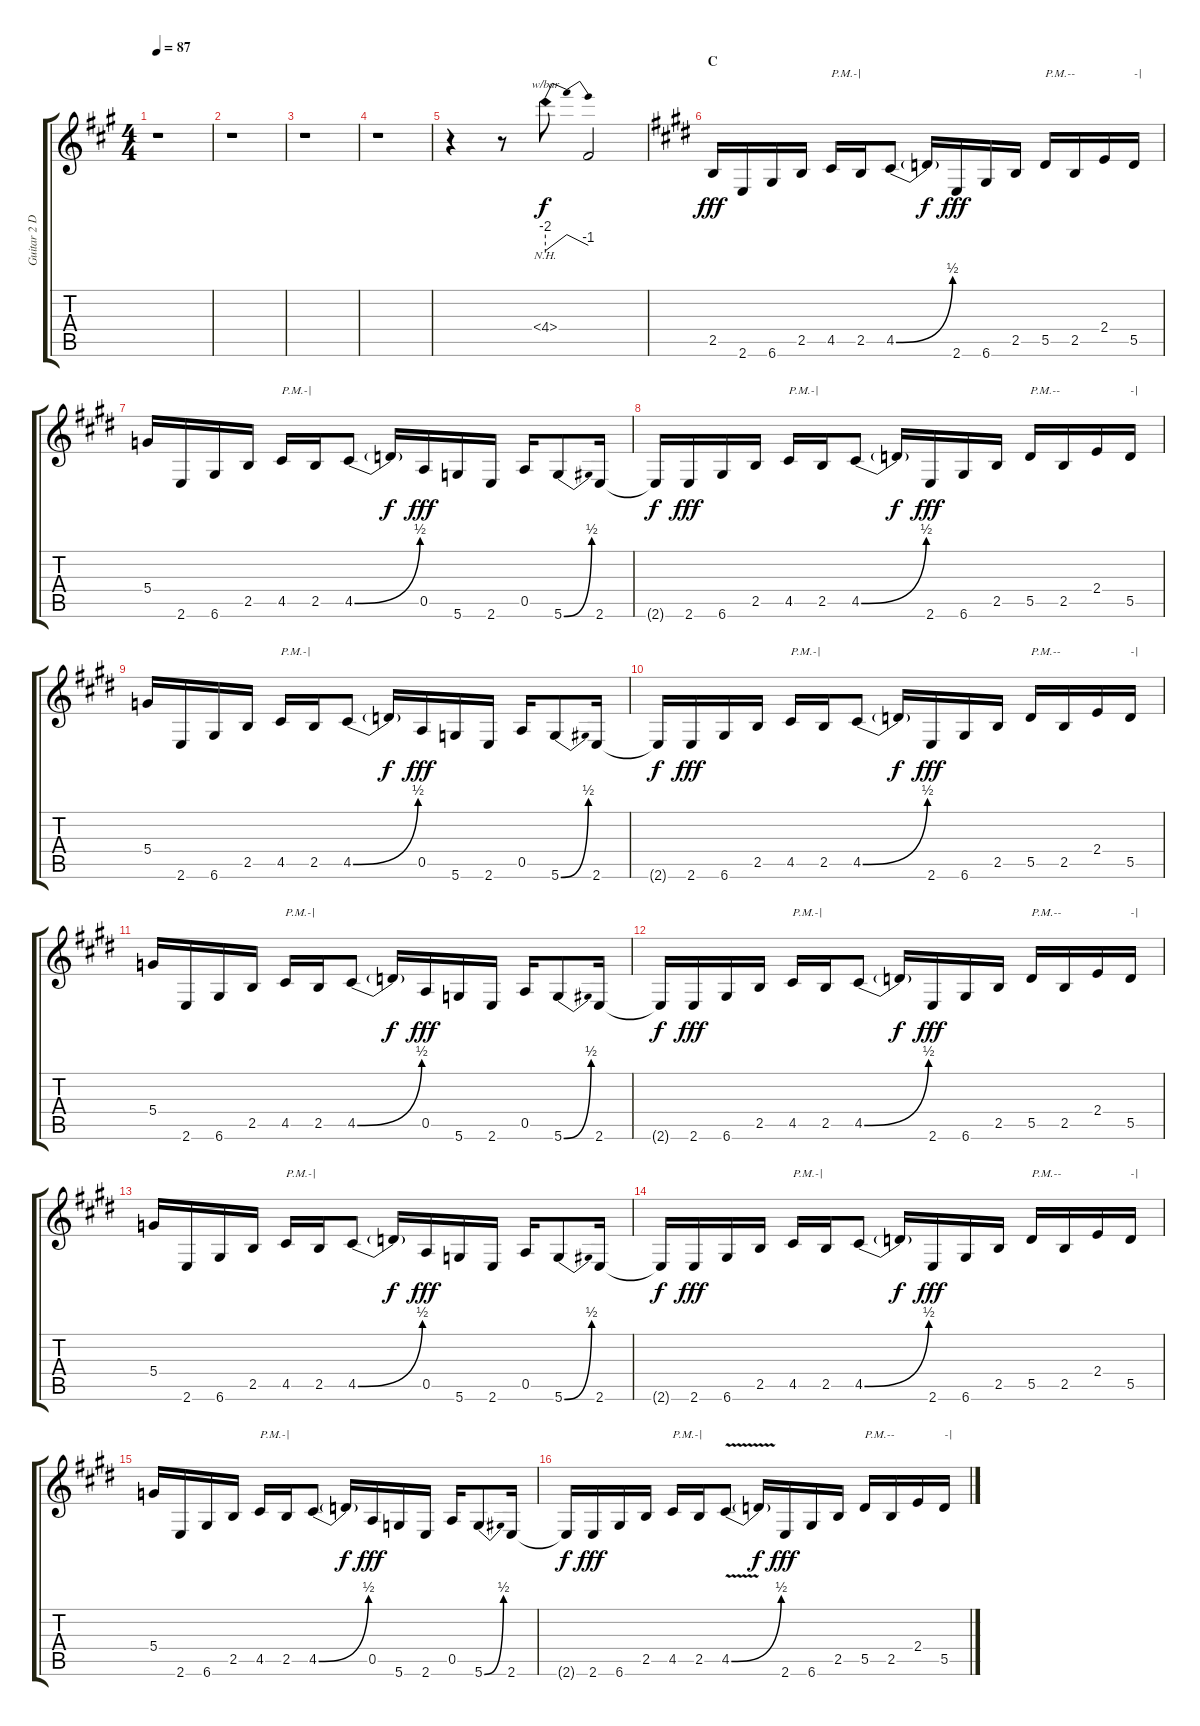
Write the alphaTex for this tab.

\track ("Guitar 2 Doubletrack" "Guitar 2 D") {instrument distortionguitar}
\staff {score tabs}
\tuning (E4 B3 G3 D3 A2 D2) {hide}
\ts (4 4)
\tempo 87
\clef g2
\ks a
r.1{dy f} |
r.1 |
r.1 |
r.1 |
r.4 r.8 4.4{nh}.8{tbe (dip default 0 -8 8 0 44 0 60 -4)} 4.4{t}.2 |
\section ("" "C")
\ks e
2.5.16{dy fff} 2.6.16 6.6.16 2.5.16 4.5.16{txt "P.M.-|" instrument electricguitarmuted} 2.5.16 4.5{be (bend 0 0 60 2)}.8{instrument distortionguitar} 4.5{t}.16{dy f} 2.6.16{dy fff} 6.6.16 2.5.16 5.5.16{txt "P.M.--" instrument electricguitarmuted} 2.5.16 2.4.16 5.5.16{txt "-|"} |
5.4.16{instrument distortionguitar} 2.6.16 6.6.16 2.5.16 4.5.16{txt "P.M.-|" instrument electricguitarmuted} 2.5.16 4.5{be (bend 0 0 60 2)}.8{instrument distortionguitar} 4.5{t}.16{dy f} 0.5.16{dy fff} 5.6.16 2.6.16 0.5.16 5.6{be (bend 0 0 60 2)}.8 2.6.16 |
2.6{t}.16{dy f} 2.6.16{dy fff} 6.6.16 2.5.16 4.5.16{txt "P.M.-|" instrument electricguitarmuted} 2.5.16 4.5{be (bend 0 0 60 2)}.8{instrument distortionguitar} 4.5{t}.16{dy f} 2.6.16{dy fff} 6.6.16 2.5.16 5.5.16{txt "P.M.--" instrument electricguitarmuted} 2.5.16 2.4.16 5.5.16{txt "-|"} |
5.4.16{instrument distortionguitar} 2.6.16 6.6.16 2.5.16 4.5.16{txt "P.M.-|" instrument electricguitarmuted} 2.5.16 4.5{be (bend 0 0 60 2)}.8{instrument distortionguitar} 4.5{t}.16{dy f} 0.5.16{dy fff} 5.6.16 2.6.16 0.5.16 5.6{be (bend 0 0 60 2)}.8 2.6.16 |
2.6{t}.16{dy f} 2.6.16{dy fff} 6.6.16 2.5.16 4.5.16{txt "P.M.-|" instrument electricguitarmuted} 2.5.16 4.5{be (bend 0 0 60 2)}.8{instrument distortionguitar} 4.5{t}.16{dy f} 2.6.16{dy fff} 6.6.16 2.5.16 5.5.16{txt "P.M.--" instrument electricguitarmuted} 2.5.16 2.4.16 5.5.16{txt "-|"} |
5.4.16{instrument distortionguitar} 2.6.16 6.6.16 2.5.16 4.5.16{txt "P.M.-|" instrument electricguitarmuted} 2.5.16 4.5{be (bend 0 0 60 2)}.8{instrument distortionguitar} 4.5{t}.16{dy f} 0.5.16{dy fff} 5.6.16 2.6.16 0.5.16 5.6{be (bend 0 0 60 2)}.8 2.6.16 |
2.6{t}.16{dy f} 2.6.16{dy fff} 6.6.16 2.5.16 4.5.16{txt "P.M.-|" instrument electricguitarmuted} 2.5.16 4.5{be (bend 0 0 60 2)}.8{instrument distortionguitar} 4.5{t}.16{dy f} 2.6.16{dy fff} 6.6.16 2.5.16 5.5.16{txt "P.M.--" instrument electricguitarmuted} 2.5.16 2.4.16 5.5.16{txt "-|"} |
5.4.16{instrument distortionguitar} 2.6.16 6.6.16 2.5.16 4.5.16{txt "P.M.-|" instrument electricguitarmuted} 2.5.16 4.5{be (bend 0 0 60 2)}.8{instrument distortionguitar} 4.5{t}.16{dy f} 0.5.16{dy fff} 5.6.16 2.6.16 0.5.16 5.6{be (bend 0 0 60 2)}.8 2.6.16 |
2.6{t}.16{dy f} 2.6.16{dy fff} 6.6.16 2.5.16 4.5.16{txt "P.M.-|" instrument electricguitarmuted} 2.5.16 4.5{be (bend 0 0 60 2)}.8{instrument distortionguitar} 4.5{t}.16{dy f} 2.6.16{dy fff} 6.6.16 2.5.16 5.5.16{txt "P.M.--" instrument electricguitarmuted} 2.5.16 2.4.16 5.5.16{txt "-|"} |
5.4.16{instrument distortionguitar} 2.6.16 6.6.16 2.5.16 4.5.16{txt "P.M.-|" instrument electricguitarmuted} 2.5.16 4.5{be (bend 0 0 60 2)}.8{instrument distortionguitar} 4.5{t}.16{dy f} 0.5.16{dy fff} 5.6.16 2.6.16 0.5.16 5.6{be (bend 0 0 60 2)}.8 2.6.16 |
2.6{t}.16{dy f} 2.6.16{dy fff} 6.6.16 2.5.16 4.5.16{txt "P.M.-|" instrument electricguitarmuted} 2.5.16 4.5{be (bend 0 0 60 2) v}.8{instrument distortionguitar} 4.5{t}.16{dy f} 2.6.16{dy fff} 6.6.16 2.5.16 5.5.16{txt "P.M.--"} 2.5.16 2.4.16 5.5.16{txt "-|"}
